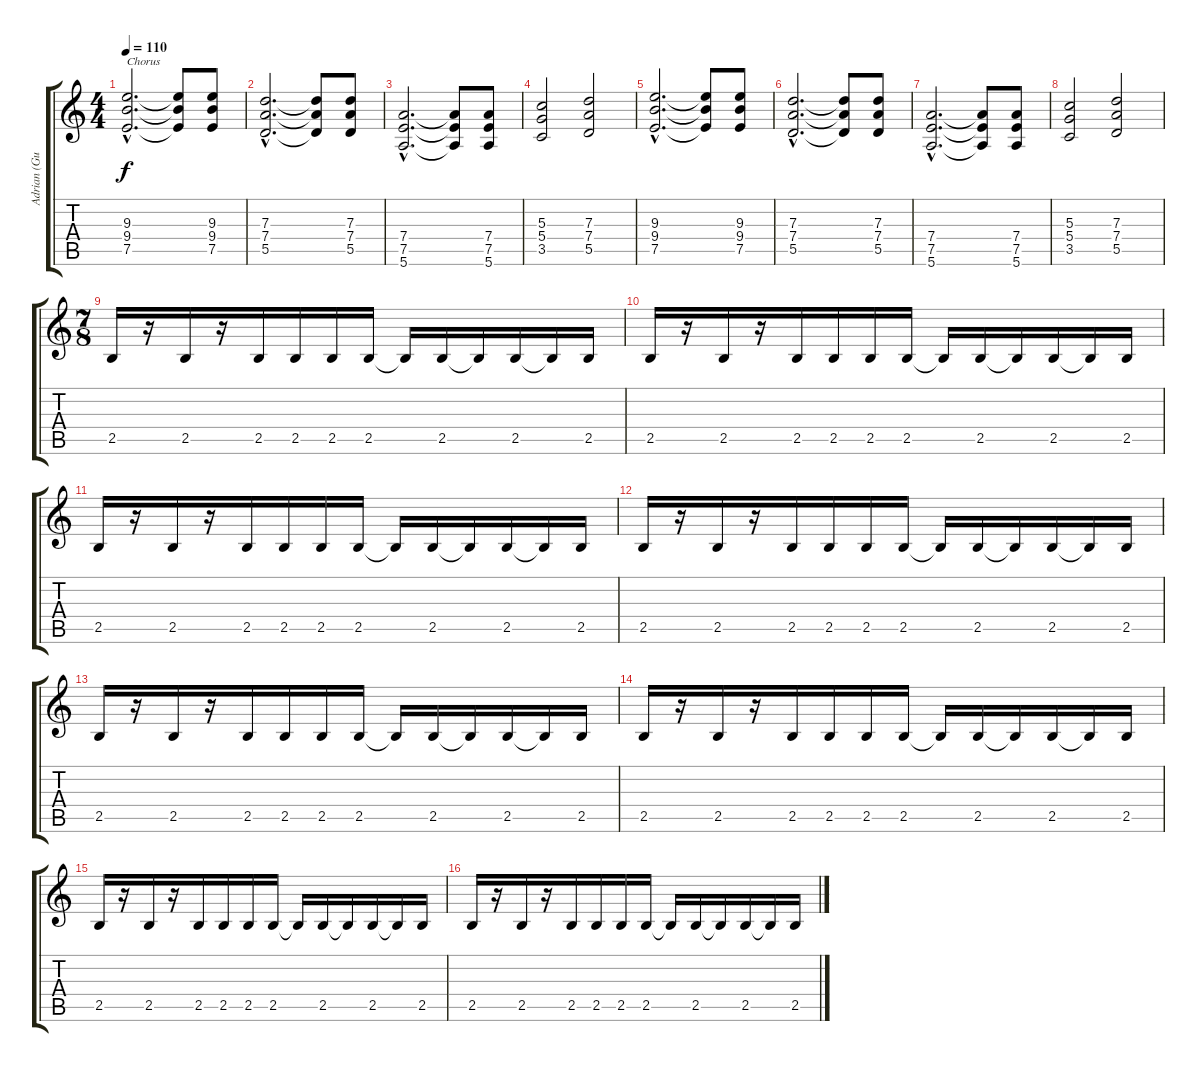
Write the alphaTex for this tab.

\track ("Adrian (Guitar 2)" "Adrian (Gu") {instrument distortionguitar}
\staff {score tabs}
\tuning (E4 B3 G3 D3 A2 E2) {hide}
\ts (4 4)
\tempo 110
\clef g2
\ks c
(9.3{hac} 9.4{hac} 7.5{hac}).2{d txt "Chorus" dy f} (9.3{t} 9.4{t} 7.5{t}).8 (9.3 9.4 7.5).8 |
(7.3{hac} 7.4{hac} 5.5{hac}).2{d} (7.3{t} 7.4{t} 5.5{t}).8 (7.3 7.4 5.5).8 |
(7.4{hac} 7.5{hac} 5.6{hac}).2{d} (7.4{t} 7.5{t} 5.6{t}).8 (7.4 7.5 5.6).8 |
(5.3 5.4 3.5).2 (7.3 7.4 5.5).2 |
(9.3{hac} 9.4{hac} 7.5{hac}).2{d} (9.3{t} 9.4{t} 7.5{t}).8 (9.3 9.4 7.5).8 |
(7.3{hac} 7.4{hac} 5.5{hac}).2{d} (7.3{t} 7.4{t} 5.5{t}).8 (7.3 7.4 5.5).8 |
(7.4{hac} 7.5{hac} 5.6{hac}).2{d} (7.4{t} 7.5{t} 5.6{t}).8 (7.4 7.5 5.6).8 |
(5.3 5.4 3.5).2 (7.3 7.4 5.5).2 |
\ts (7 8)
2.5.16 r.16 2.5.16 r.16 2.5.16 2.5.16 2.5.16 2.5.16 2.5{t}.16 2.5.16 2.5{t}.16 2.5.16 2.5{t}.16 2.5.16 |
2.5.16 r.16 2.5.16 r.16 2.5.16 2.5.16 2.5.16 2.5.16 2.5{t}.16 2.5.16 2.5{t}.16 2.5.16 2.5{t}.16 2.5.16 |
2.5.16 r.16 2.5.16 r.16 2.5.16 2.5.16 2.5.16 2.5.16 2.5{t}.16 2.5.16 2.5{t}.16 2.5.16 2.5{t}.16 2.5.16 |
2.5.16 r.16 2.5.16 r.16 2.5.16 2.5.16 2.5.16 2.5.16 2.5{t}.16 2.5.16 2.5{t}.16 2.5.16 2.5{t}.16 2.5.16 |
2.5.16 r.16 2.5.16 r.16 2.5.16 2.5.16 2.5.16 2.5.16 2.5{t}.16 2.5.16 2.5{t}.16 2.5.16 2.5{t}.16 2.5.16 |
2.5.16 r.16 2.5.16 r.16 2.5.16 2.5.16 2.5.16 2.5.16 2.5{t}.16 2.5.16 2.5{t}.16 2.5.16 2.5{t}.16 2.5.16 |
2.5.16 r.16 2.5.16 r.16 2.5.16 2.5.16 2.5.16 2.5.16 2.5{t}.16 2.5.16 2.5{t}.16 2.5.16 2.5{t}.16 2.5.16 |
2.5.16 r.16 2.5.16 r.16 2.5.16 2.5.16 2.5.16 2.5.16 2.5{t}.16 2.5.16 2.5{t}.16 2.5.16 2.5{t}.16 2.5.16
